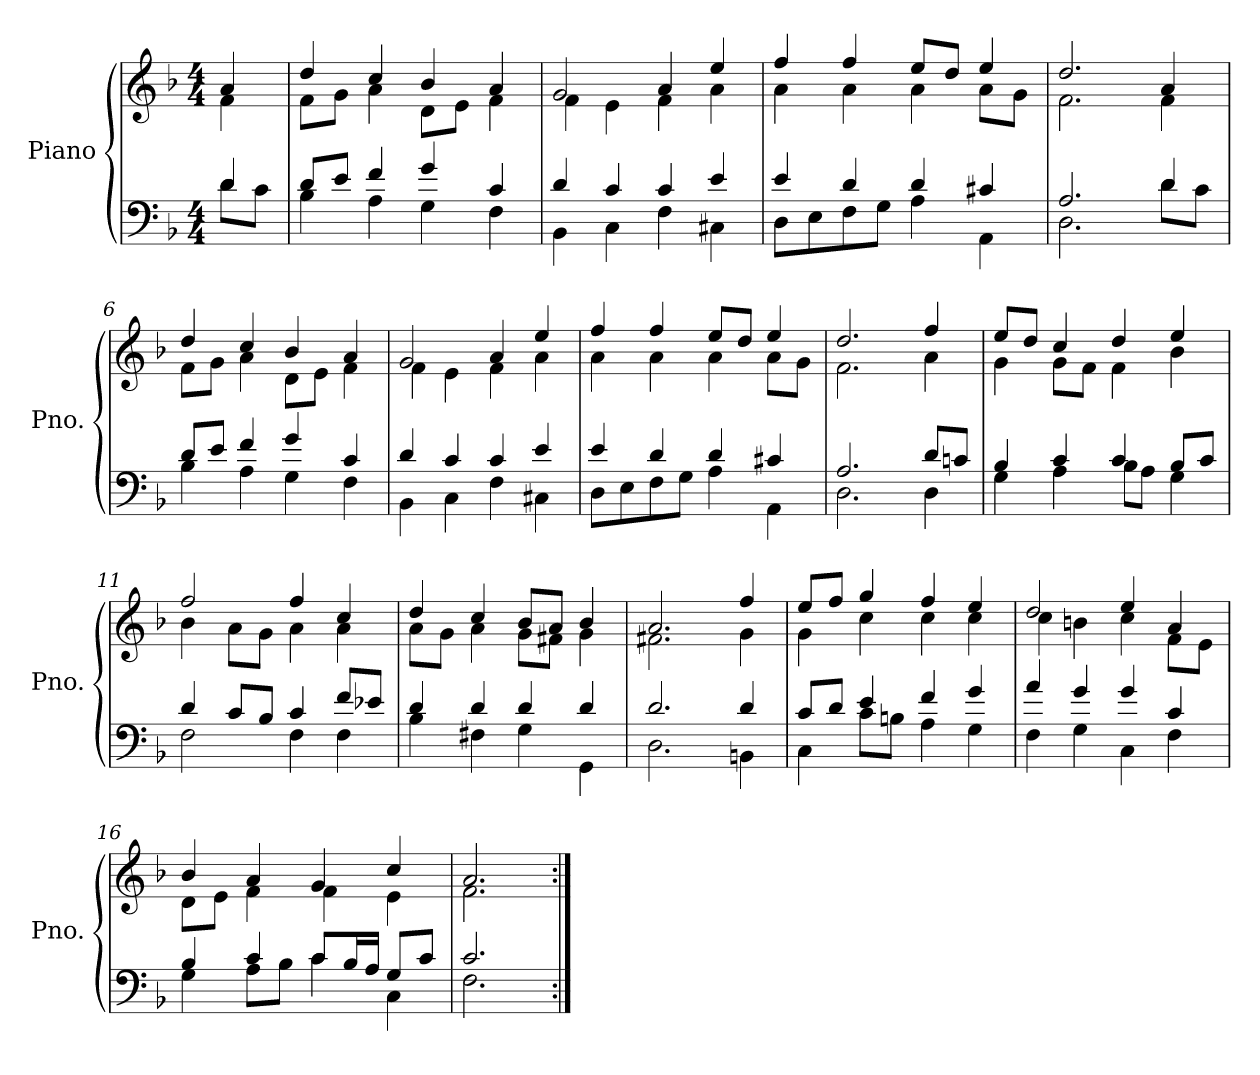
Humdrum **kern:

**kern	**kern
*part1	*part1
*staff2	*staff1
*I"Piano	*
*I'Pno.	*
*clefF4	*clefG2
*k[b-]	*k[b-]
*M4/4	*M4/4
*MM60	*MM60
=1	=1
*^	*^
4d/	8d\L	4a/	4f\
.	8c\J	.	.
=2	=2	=2	=2
8d/L	4B-\	4dd/	8f\L
8e/J	.	.	8g\J
4f/	4A\	4cc/	4a\
4g/	4G\	4b-/	8d\L
.	.	.	8e\J
4c/	4F\	4a/	4f\
=3	=3	=3	=3
4d/	4BB-\	2g/	4f\
4c/	4C\	.	4e\
4c/	4F\	4a/	4f\
4e/	4C#X\	4ee/	4a\
=4	=4	=4	=4
4e/	8D\L	4ff/	4a\
.	8E\	.	.
4d/	8F\	4ff/	4a\
.	8G\J	.	.
4d/	4A\	8ee/L	4a\
.	.	8dd/J	.
4c#X/	4AA\	4ee/	8a\L
.	.	.	8g\J
=5	=5	=5	=5
2.A/	2.D\	2.dd/	2.f\
4d/	8d\L	4a/	4f\
.	8c\J	.	.
=6	=6	=6	=6
8d/L	4B-\	4dd/	8f\L
8e/J	.	.	8g\J
4f/	4A\	4cc/	4a\
4g/	4G\	4b-/	8d\L
.	.	.	8e\J
4c/	4F\	4a/	4f\
!!LO:LB:g=z	!!
=7	=7	=7	=7
4d/	4BB-\	2g/	4f\
4c/	4C\	.	4e\
4c/	4F\	4a/	4f\
4e/	4C#X\	4ee/	4a\
=8	=8	=8	=8
4e/	8D\L	4ff/	4a\
.	8E\	.	.
4d/	8F\	4ff/	4a\
.	8G\J	.	.
4d/	4A\	8ee/L	4a\
.	.	8dd/J	.
4c#X/	4AA\	4ee/	8a\L
.	.	.	8g\J
=9	=9	=9	=9
2.A/	2.D\	2.dd/	2.f\
8d/L	4D\	4ff/	4a\
8cn/J	.	.	.
=10	=10	=10	=10
4B-/	4G\	8ee/L	4g\
.	.	8dd/J	.
4c/	4A\	4cc/	8g\L
.	.	.	8f\J
4c/	8B-\L	4dd/	4f\
.	8A\J	.	.
8B-/L	4G\	4ee/	4b-\
8c/J	.	.	.
=11	=11	=11	=11
4d/	2F\	2ff/	4b-\
8c/L	.	.	8a\L
8B-/J	.	.	8g\J
4c/	4F\	4ff/	4a\
8f/L	4F\	4cc/	4a\
8e-X/J	.	.	.
=12	=12	=12	=12
4d/	4B-\	4dd/	8a\L
.	.	.	8g\J
4d/	4F#X\	4cc/	4a\
4d/	4G\	8b-/L	8g\L
.	.	8a/J	8f#X\J
4d/	4GG\	4b-/	4g\
!!LO:LB:g=z	!!
=13	=13	=13	=13
2.d/	2.D\	2.a/	2.f#X\
4d/	4BBn\	4ff/	4g\
=14	=14	=14	=14
8c/L	4C\	8ee/L	4g\
8d/J	.	8ff/J	.
4e/	8c\L	4gg/	4cc\
.	8Bn\J	.	.
4f/	4A\	4ff/	4cc\
4g/	4G\	4ee/	4cc\
=15	=15	=15	=15
4a/	4F\	2dd/	4cc\
4g/	4G\	.	4bn\
4g/	4C\	4ee/	4cc\
4c/	4F\	4a/	8f\L
.	.	.	8e\J
=16	=16	=16	=16
4B-/	4G\	4b-/	8d\L
.	.	.	8e\J
4c/	8A\L	4a/	4f\
.	8B-\J	.	.
8c/L	4c\	4g/	4f\
16B-/L	.	.	.
16A/JJ	.	.	.
8G/L	4C\	4cc/	4e\
8c/J	.	.	.
=17	=17	=17	=17
2.c/	2.F\	2.a/	2.f\
*v	*v	*	*
*	*v	*v
=:|!	=:|!
*-	*-
